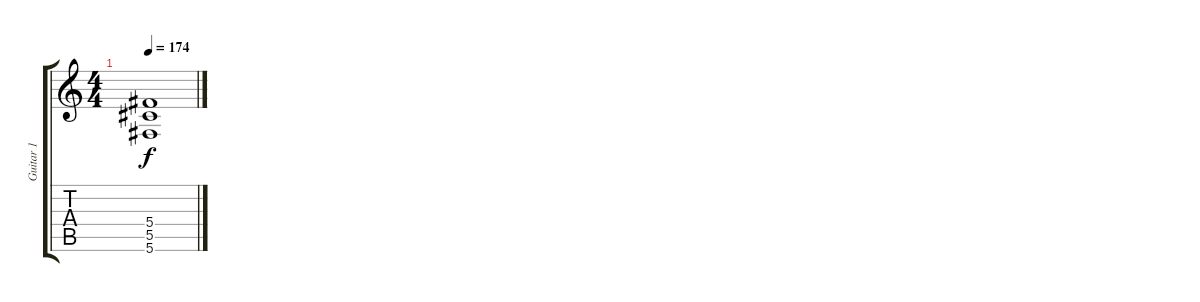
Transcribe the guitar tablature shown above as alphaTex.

\track ("Guitar 1" "Guitar 1") {instrument distortionguitar}
\staff {score tabs}
\tuning (Eb4 Bb3 Gb3 Db3 Ab2 Db2) {hide}
\ts (4 4)
\tempo 174
\clef g2
\ks c
(5.4{t} 5.5{t} 5.6{t}).1{dy f}
